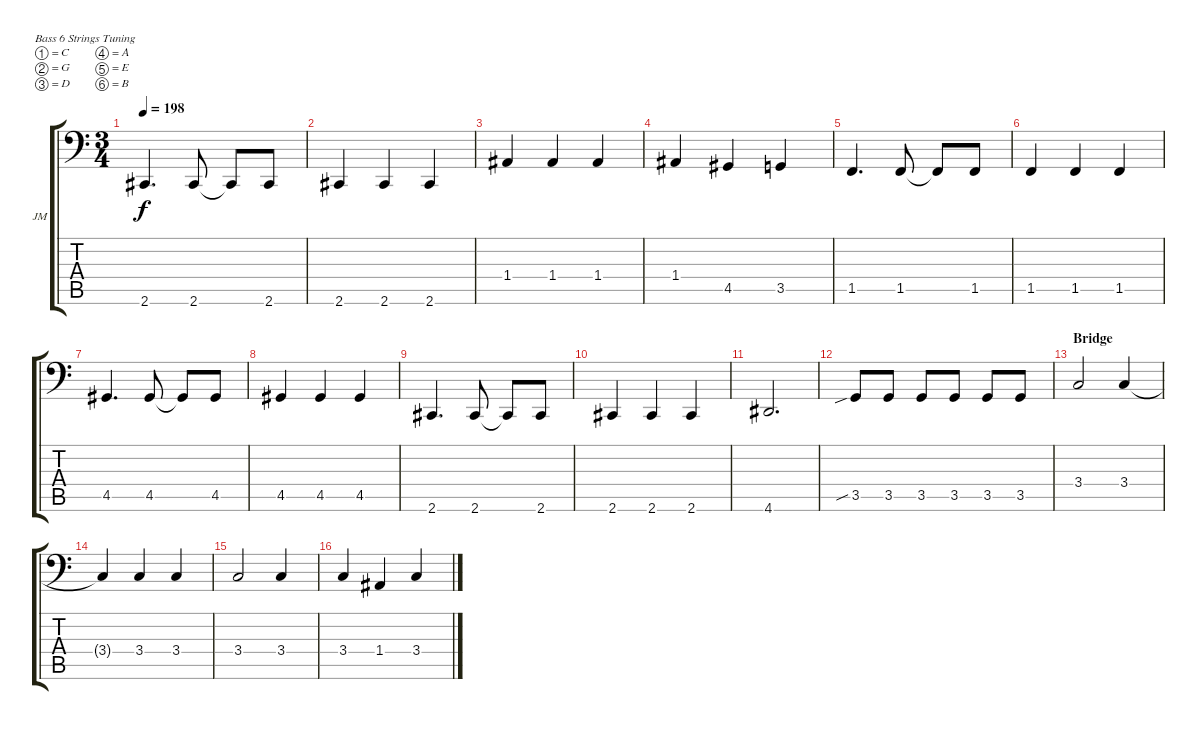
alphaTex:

\defaultSystemsLayout 4
\bracketExtendMode groupsimilarinstruments
\firstSystemTrackNameOrientation horizontal
\otherSystemsTrackNameOrientation horizontal
\track ("John Myung " "JM") {instrument electricbassfinger}
\staff {score tabs}
\tuning (C3 G2 D2 A1 E1 B0)
\ts (3 4)
\tempo 198
\clef f4
\ks c
2.6.4{d dy f} 2.6.8 2.6{t}.8 2.6.8 |
2.6.4 2.6.4 2.6.4 |
1.4.4 1.4.4 1.4.4 |
1.4.4 4.5.4 3.5.4 |
1.5.4{d} 1.5.8 1.5{t}.8 1.5.8 |
1.5.4 1.5.4 1.5.4 |
4.5.4{d} 4.5.8 4.5{t}.8 4.5.8 |
4.5.4 4.5.4 4.5.4 |
2.6.4{d} 2.6.8 2.6{t}.8 2.6.8 |
2.6.4 2.6.4 2.6.4 |
4.6.2{d} |
3.5{sib}.8 3.5.8 3.5.8 3.5.8 3.5.8 3.5.8 |
\section ("" "Bridge")
3.4.2 3.4.4 |
3.4{t}.4 3.4.4 3.4.4 |
3.4.2 3.4.4 |
3.4.4 1.4.4 3.4.4
